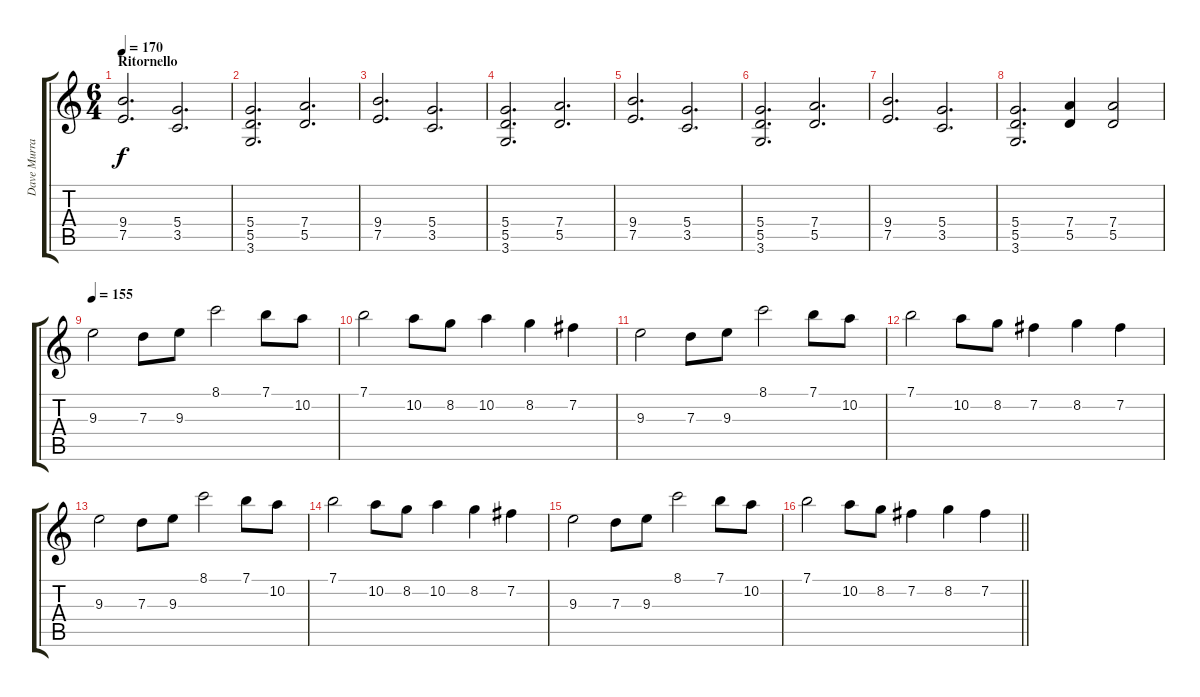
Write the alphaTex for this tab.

\track ("Dave Murray" "Dave Murra") {instrument distortionguitar}
\staff {score tabs}
\tuning (E4 B3 G3 D3 A2 E2) {hide}
\ts (6 4)
\section ("" "Ritornello")
\tempo 170
\clef g2
\ks c
(9.4 7.5).2{d dy f instrument distortionguitar} (5.4 3.5).2{d} |
(5.4 5.5 3.6).2{d} (7.4 5.5).2{d} |
(9.4 7.5).2{d} (5.4 3.5).2{d} |
(5.4 5.5 3.6).2{d} (7.4 5.5).2{d} |
(9.4 7.5).2{d} (5.4 3.5).2{d} |
(5.4 5.5 3.6).2{d} (7.4 5.5).2{d} |
(9.4 7.5).2{d} (5.4 3.5).2{d} |
(5.4 5.5 3.6).2{d} (7.4 5.5).4 (7.4 5.5).2 |
\tempo 155
9.3.2{volume 16 instrument electricguitarclean} 7.3.8 9.3.8 8.1.2 7.1.8 10.2.8 |
7.1.2 10.2.8 8.2.8 10.2.4 8.2.4 7.2.4 |
9.3.2 7.3.8 9.3.8 8.1.2 7.1.8 10.2.8 |
7.1.2 10.2.8 8.2.8 7.2.4 8.2.4 7.2.4 |
9.3.2 7.3.8 9.3.8 8.1.2 7.1.8 10.2.8 |
7.1.2 10.2.8 8.2.8 10.2.4 8.2.4 7.2.4 |
9.3.2 7.3.8 9.3.8 8.1.2 7.1.8 10.2.8 |
\barLineRight lightlight
7.1.2 10.2.8 8.2.8 7.2.4 8.2.4 7.2.4
